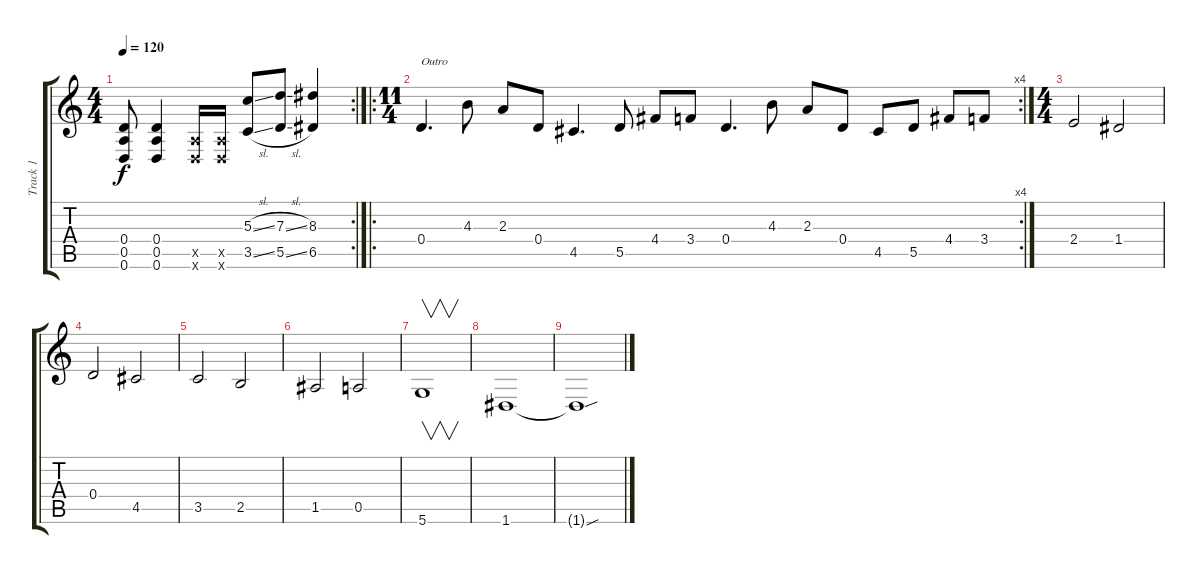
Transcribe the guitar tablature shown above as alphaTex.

\track ("Track 1" "Track 1") {instrument acousticguitarsteel}
\staff {score tabs}
\tuning (E4 B3 G3 D3 A2 D2) {hide}
\rc 2
\ts (4 4)
\tempo 120
\clef g2
\ks c
(0.4 0.5 0.6).8{dy f} (0.4 0.5 0.6).4 (0.5{x} 0.6{x}).16 (0.5{x} 0.6{x}).16 (5.3{sl} 3.5{sl}).8 (7.3{sl} 5.5{sl}).8 (8.3 6.5).4 |
\ro
\rc 4
\ts (11 4)
0.4.4{d txt "Outro"} 4.3.8 2.3.8 0.4.8 4.5.4{d} 5.5.8 4.4.8 3.4.8 0.4.4{d} 4.3.8 2.3.8 0.4.8 4.5.8 5.5.8 4.4.8 3.4.8 |
\ts (4 4)
2.4.2 1.4.2 |
0.4.2 4.5.2 |
3.5.2 2.5.2 |
1.5.2 0.5.2 |
5.6.1{v} |
1.6.1 |
1.6{sou t}.1
